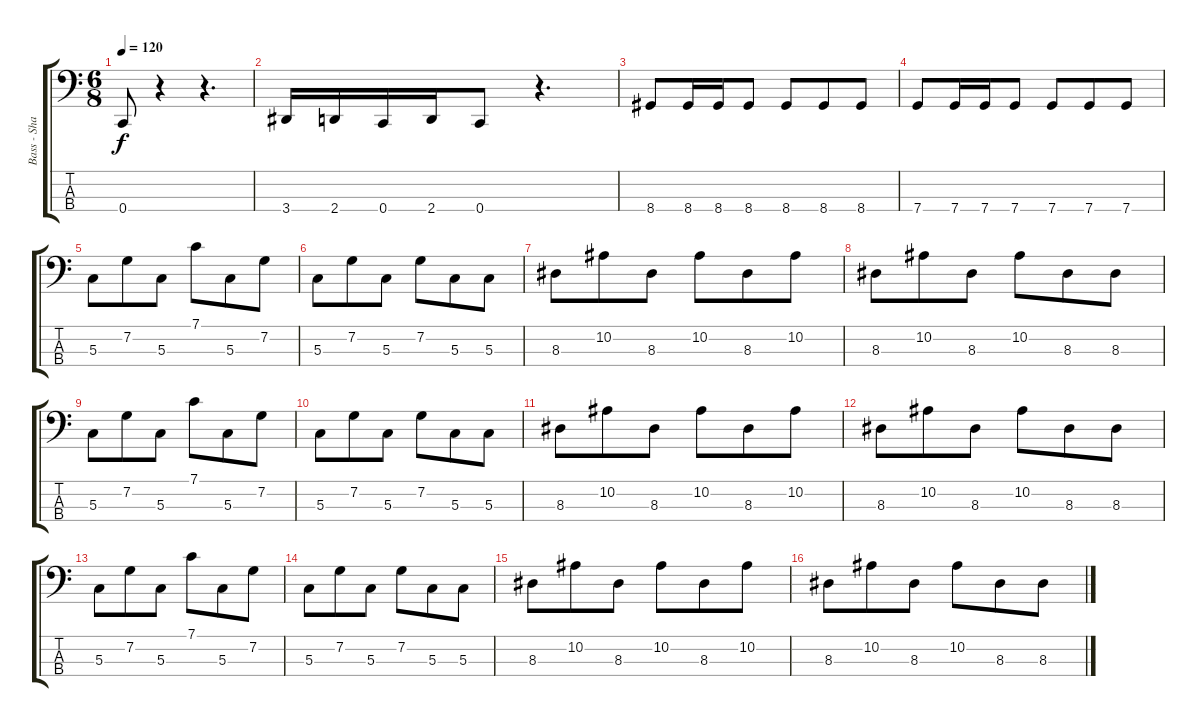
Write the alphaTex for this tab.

\track ("Bass - Shavo" "Bass - Sha") {instrument electricbassfinger}
\staff {score tabs}
\tuning (F2 C2 G1 C1) {hide}
\ts (6 8)
\tempo 120
\clef f4
\ks c
0.4.8{dy f} r.4 r.4{d} |
3.4.16 2.4.16 0.4.16 2.4.16 0.4.8 r.4{d} |
8.4.8 8.4.16 8.4.16 8.4.8 8.4.8 8.4.8 8.4.8 |
7.4.8 7.4.16 7.4.16 7.4.8 7.4.8 7.4.8 7.4.8 |
5.3.8 7.2.8 5.3.8 7.1.8 5.3.8 7.2.8 |
5.3.8 7.2.8 5.3.8 7.2.8 5.3.8 5.3.8 |
8.3.8 10.2.8 8.3.8 10.2.8 8.3.8 10.2.8 |
8.3.8 10.2.8 8.3.8 10.2.8 8.3.8 8.3.8 |
5.3.8 7.2.8 5.3.8 7.1.8 5.3.8 7.2.8 |
5.3.8 7.2.8 5.3.8 7.2.8 5.3.8 5.3.8 |
8.3.8 10.2.8 8.3.8 10.2.8 8.3.8 10.2.8 |
8.3.8 10.2.8 8.3.8 10.2.8 8.3.8 8.3.8 |
5.3.8 7.2.8 5.3.8 7.1.8 5.3.8 7.2.8 |
5.3.8 7.2.8 5.3.8 7.2.8 5.3.8 5.3.8 |
8.3.8 10.2.8 8.3.8 10.2.8 8.3.8 10.2.8 |
8.3.8 10.2.8 8.3.8 10.2.8 8.3.8 8.3.8
